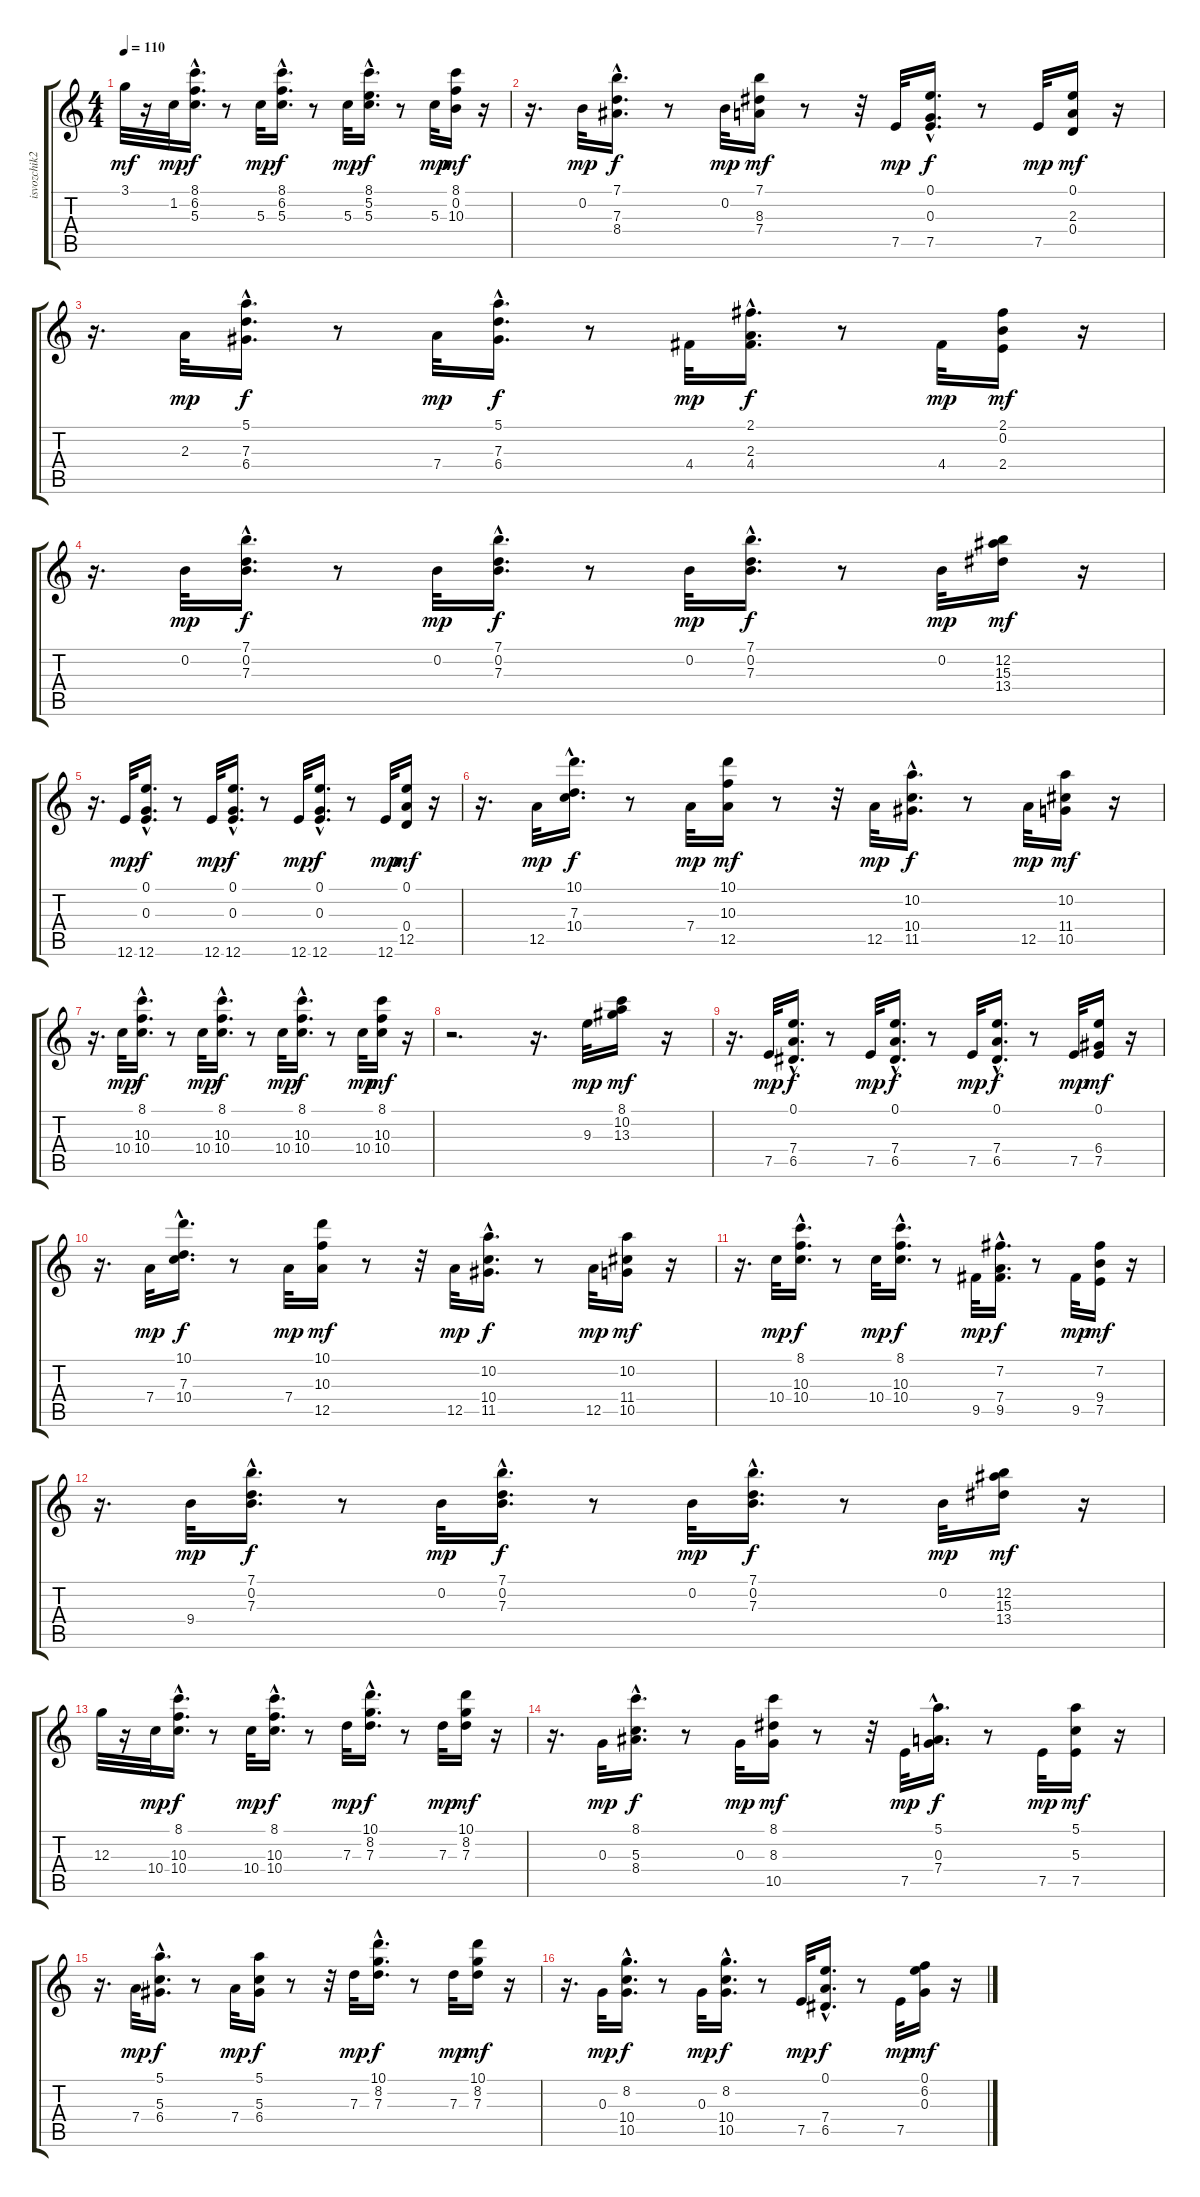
\track ("isvozchik2" "isvozchik2") {instrument acousticguitarnylon}
\staff {score tabs}
\tuning (E4 B3 G3 D3 A2 E2) {hide}
\ts (4 4)
\tempo 110
\clef g2
\ks c
3.1.32{dy mf} r.16 1.2.32{dy mp} (8.1{hac} 6.2 5.3).16{d dy f} r.8 5.3.32{dy mp} (8.1{hac} 6.2 5.3).16{d dy f} r.8 5.3.32{dy mp} (8.1{hac} 5.2 5.3).16{d dy f} r.8 5.3.32{dy mp} (8.1 0.2 10.3).16{dy mf} r.16 |
r.16{d} 0.2.32{dy mp} (7.1{hac} 7.3 8.4).16{d dy f} r.8 0.2.32{dy mp} (7.1 8.3 7.4).16{dy mf} r.8 r.32 7.5.32{dy mp} (0.1{hac} 0.3 7.5).16{d dy f} r.8 7.5.32{dy mp} (0.1 2.3 0.4).16{dy mf} r.16 |
r.16{d} 2.3.32{dy mp} (5.1{hac} 7.3 6.4).16{d dy f} r.8 7.4.32{dy mp} (5.1{hac} 7.3 6.4).16{d dy f} r.8 4.4.32{dy mp} (2.1{hac} 2.3 4.4).16{d dy f} r.8 4.4.32{dy mp} (2.1 0.2 2.4).16{dy mf} r.16 |
r.16{d} 0.2.32{dy mp} (7.1{hac} 0.2 7.3).16{d dy f} r.8 0.2.32{dy mp} (7.1{hac} 0.2 7.3).16{d dy f} r.8 0.2.32{dy mp} (7.1{hac} 0.2 7.3).16{d dy f} r.8 0.2.32{dy mp} (12.2 15.3 13.4).16{dy mf} r.16 |
r.16{d} 12.6.32{dy mp} (0.1{hac} 0.3 12.6).16{d dy f} r.8 12.6.32{dy mp} (0.1{hac} 0.3 12.6).16{d dy f} r.8 12.6.32{dy mp} (0.1{hac} 0.3 12.6).16{d dy f} r.8 12.6.32{dy mp} (0.1 0.4 12.5).16{dy mf} r.16 |
r.16{d} 12.5.32{dy mp} (10.1{hac} 7.3 10.4).16{d dy f} r.8 7.4.32{dy mp} (10.1 10.3 12.5).16{dy mf} r.8 r.32 12.5.32{dy mp} (10.2{hac} 10.4 11.5).16{d dy f} r.8 12.5.32{dy mp} (10.2 11.4 10.5).16{dy mf} r.16 |
r.16{d} 10.4.32{dy mp} (8.1{hac} 10.3 10.4).16{d dy f} r.8 10.4.32{dy mp} (8.1{hac} 10.3 10.4).16{d dy f} r.8 10.4.32{dy mp} (8.1{hac} 10.3 10.4).16{d dy f} r.8 10.4.32{dy mp} (8.1 10.3 10.4).16{dy mf} r.16 |
r.2{d} r.16{d} 9.3.32{dy mp} (8.1 10.2 13.3).16{dy mf} r.16 |
r.16{d} 7.5.32{dy mp} (0.1{hac} 7.4 6.5).16{d dy f} r.8 7.5.32{dy mp} (0.1{hac} 7.4 6.5).16{d dy f} r.8 7.5.32{dy mp} (0.1{hac} 7.4 6.5).16{d dy f} r.8 7.5.32{dy mp} (0.1 6.4 7.5).16{dy mf} r.16 |
r.16{d} 7.4.32{dy mp} (10.1{hac} 7.3 10.4).16{d dy f} r.8 7.4.32{dy mp} (10.1 10.3 12.5).16{dy mf} r.8 r.32 12.5.32{dy mp} (10.2{hac} 10.4 11.5).16{d dy f} r.8 12.5.32{dy mp} (10.2 11.4 10.5).16{dy mf} r.16 |
r.16{d} 10.4.32{dy mp} (8.1{hac} 10.3 10.4).16{d dy f} r.8 10.4.32{dy mp} (8.1{hac} 10.3 10.4).16{d dy f} r.8 9.5.32{dy mp} (7.2{hac} 7.4 9.5).16{d dy f} r.8 9.5.32{dy mp} (7.2 9.4 7.5).16{dy mf} r.16 |
r.16{d} 9.4.32{dy mp} (7.1{hac} 0.2 7.3).16{d dy f} r.8 0.2.32{dy mp} (7.1{hac} 0.2 7.3).16{d dy f} r.8 0.2.32{dy mp} (7.1{hac} 0.2 7.3).16{d dy f} r.8 0.2.32{dy mp} (12.2 15.3 13.4).16{dy mf} r.16 |
12.3.32 r.16 10.4.32{dy mp} (8.1{hac} 10.3 10.4).16{d dy f} r.8 10.4.32{dy mp} (8.1{hac} 10.3 10.4).16{d dy f} r.8 7.3.32{dy mp} (10.1{hac} 8.2 7.3).16{d dy f} r.8 7.3.32{dy mp} (10.1 8.2 7.3).16{dy mf} r.16 |
r.16{d} 0.3.32{dy mp} (8.1{hac} 5.3 8.4).16{d dy f} r.8 0.3.32{dy mp} (8.1 8.3 10.5).16{dy mf} r.8 r.32 7.5.32{dy mp} (5.1{hac} 0.3 7.4).16{d dy f} r.8 7.5.32{dy mp} (5.1 5.3 7.5).16{dy mf} r.16 |
r.16{d} 7.4.32{dy mp} (5.1{hac} 5.3 6.4).16{d dy f} r.8 7.4.32{dy mp} (5.1 5.3 6.4).16{dy f} r.8 r.32 7.3.32{dy mp} (10.1{hac} 8.2 7.3).16{d dy f} r.8 7.3.32{dy mp} (10.1 8.2 7.3).16{dy mf} r.16 |
r.16{d} 0.3.32{dy mp} (8.2{hac} 10.4 10.5).16{d dy f} r.8 0.3.32{dy mp} (8.2{hac} 10.4 10.5).16{d dy f} r.8 7.5.32{dy mp} (0.1{hac} 7.4 6.5).16{d dy f} r.8 7.5.32{dy mp} (0.1 6.2 0.3).16{dy mf} r.16
